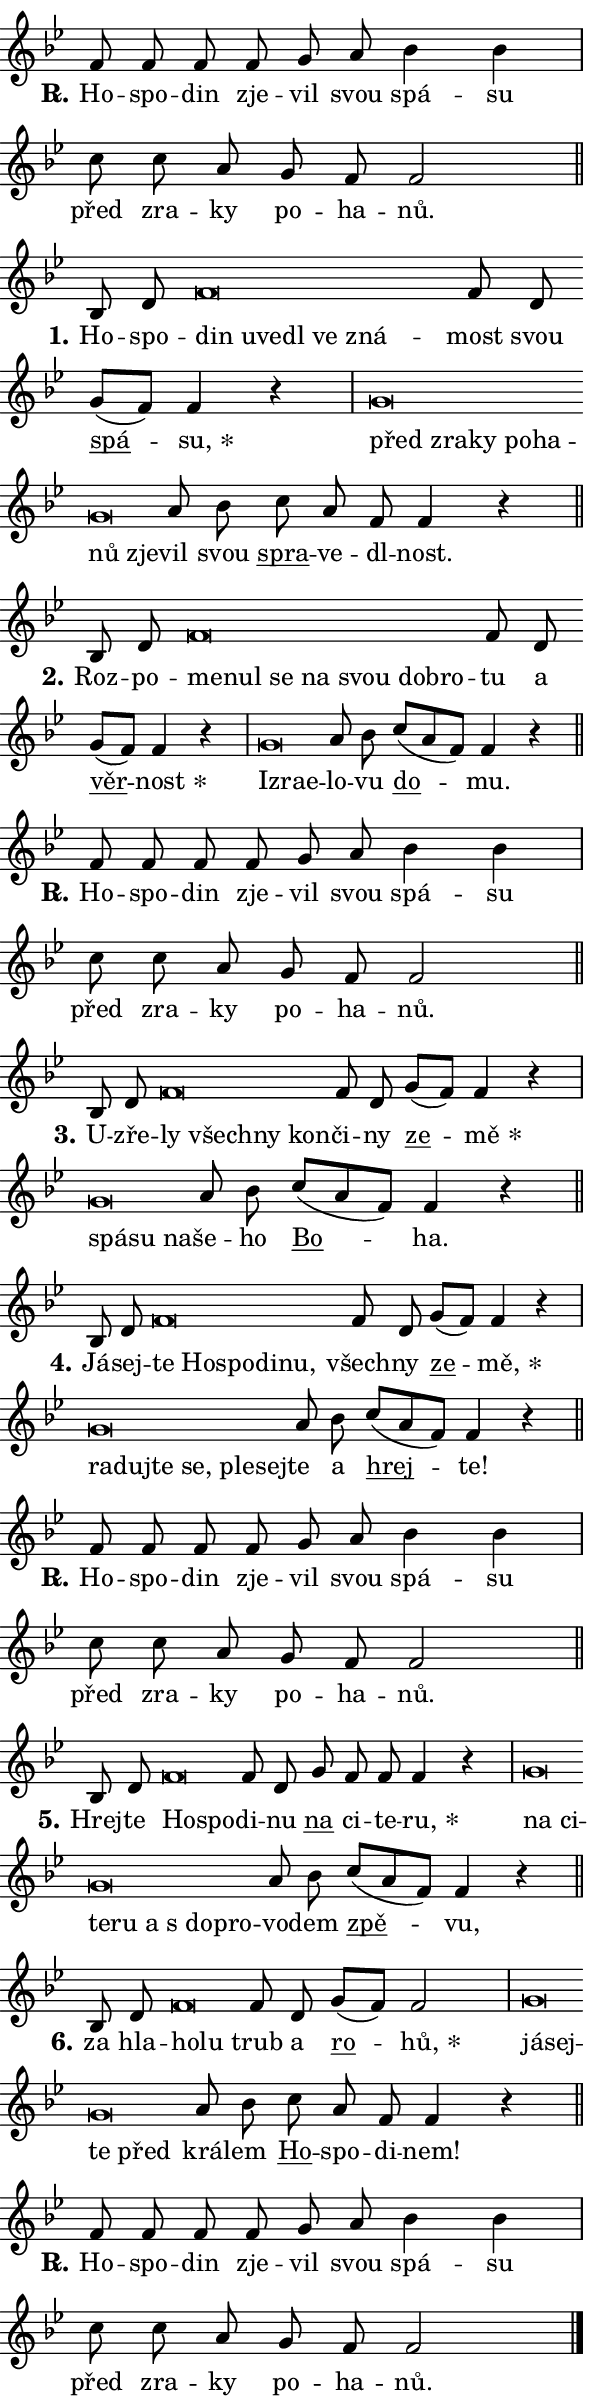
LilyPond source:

\version "2.24.0"
\header { tagline = "" }
\paper {
  indent = 0\cm
  top-margin = 0\cm
  right-margin = 0.13\cm % to fit lyric hyphens
  bottom-margin = 0\cm
  left-margin = 0\cm
  paper-width = 10\cm
  page-breaking = #ly:one-page-breaking
  system-system-spacing.basic-distance = #11
  score-system-spacing.basic-distance = #11
  ragged-last = ##f
}


%% Author: Thomas Morley
%% https://lists.gnu.org/archive/html/lilypond-user/2020-05/msg00002.html
#(define (line-position grob)
"Returns position of @var[grob} in current system:
   @code{'start}, if at first time-step
   @code{'end}, if at last time-step
   @code{'middle} otherwise
"
  (let* ((col (ly:item-get-column grob))
         (ln (ly:grob-object col 'left-neighbor))
         (rn (ly:grob-object col 'right-neighbor))
         (col-to-check-left (if (ly:grob? ln) ln col))
         (col-to-check-right (if (ly:grob? rn) rn col))
         (break-dir-left
           (and
             (ly:grob-property col-to-check-left 'non-musical #f)
             (ly:item-break-dir col-to-check-left)))
         (break-dir-right
           (and
             (ly:grob-property col-to-check-right 'non-musical #f)
             (ly:item-break-dir col-to-check-right))))
        (cond ((eqv? 1 break-dir-left) 'start)
              ((eqv? -1 break-dir-right) 'end)
              (else 'middle))))

#(define (tranparent-at-line-position vctor)
  (lambda (grob)
  "Relying on @code{line-position} select the relevant enry from @var{vctor}.
Used to determine transparency,"
    (case (line-position grob)
      ((end) (not (vector-ref vctor 0)))
      ((middle) (not (vector-ref vctor 1)))
      ((start) (not (vector-ref vctor 2))))))

noteHeadBreakVisibility =
#(define-music-function (break-visibility)(vector?)
"Makes @code{NoteHead}s transparent relying on @var{break-visibility}"
#{
  \override NoteHead.transparent =
    #(tranparent-at-line-position break-visibility)
#})

#(define delete-ledgers-for-transparent-note-heads
  (lambda (grob)
    "Reads whether a @code{NoteHead} is transparent.
If so this @code{NoteHead} is removed from @code{'note-heads} from
@var{grob}, which is supposed to be @code{LedgerLineSpanner}.
As a result ledgers are not printed for this @code{NoteHead}"
    (let* ((nhds-array (ly:grob-object grob 'note-heads))
           (nhds-list
             (if (ly:grob-array? nhds-array)
                 (ly:grob-array->list nhds-array)
                 '()))
           ;; Relies on the transparent-property being done before
           ;; Staff.LedgerLineSpanner.after-line-breaking is executed.
           ;; This is fragile ...
           (to-keep
             (remove
               (lambda (nhd)
                 (ly:grob-property nhd 'transparent #f))
               nhds-list)))
      ;; TODO find a better method to iterate over grob-arrays, similiar
      ;; to filter/remove etc for lists
      ;; For now rebuilt from scratch
      (set! (ly:grob-object grob 'note-heads)  '())
      (for-each
        (lambda (nhd)
          (ly:pointer-group-interface::add-grob grob 'note-heads nhd))
        to-keep))))

squashNotes = {
  \override NoteHead.X-extent = #'(-0.2 . 0.2)
  \override NoteHead.Y-extent = #'(-0.75 . 0)
  \override NoteHead.stencil =
    #(lambda (grob)
       (let ((pos (ly:grob-property grob 'staff-position)))
         (begin
           (if (< pos -7) (display "ERROR: Lower brevis then expected\n") (display ""))
           (if (<= pos -6) ly:text-interface::print ly:note-head::print))))
}
unSquashNotes = {
  \revert NoteHead.X-extent
  \revert NoteHead.Y-extent
  \revert NoteHead.stencil
}

hideNotes = \noteHeadBreakVisibility #begin-of-line-visible
unHideNotes = \noteHeadBreakVisibility #all-visible

% work-around for resetting accidentals
% https://lilypond.org/doc/v2.23/Documentation/notation/displaying-rhythms#unmetered-music
cadenzaMeasure = {
  \cadenzaOff
  \partial 1024 s1024
  \cadenzaOn
}

#(define-markup-command (accent layout props text) (markup?)
  "Underline accented syllable"
  (interpret-markup layout props
    #{\markup \override #'(offset . 4.3) \underline { #text }#}))

responsum = \markup \concat {
  "R" \hspace #-1.05 \path #0.1 #'((moveto 0 0.07) (lineto 0.9 0.8)) \hspace #0.05 "."
}

spaceSize = #0.6828661417322834 % exact space size for TeX Gyre Schola

\layout {
  \context {
    \Staff
    \remove "Time_signature_engraver"
    \override LedgerLineSpanner.after-line-breaking = #delete-ledgers-for-transparent-note-heads
  }
  \context {
    \Lyrics {
      \override LyricSpace.minimum-distance = \spaceSize
      \override LyricText.font-name = #"TeX Gyre Schola"
      \override LyricText.font-size = 1
      \override StanzaNumber.font-name = #"TeX Gyre Schola Bold"
      \override StanzaNumber.font-size = 1
    }
  }
  \context {
    \Score 
    \override NoteHead.text =
      #(lambda (grob) 
        (let ((pos (ly:grob-property grob 'staff-position)))
          #{\markup {
            \combine
              \halign #-0.55 \raise #(if (= pos -6) 0 0.5) \override #'(thickness . 2) \draw-line #'(3.2 . 0)
              \musicglyph "noteheads.sM1"
          }#}))
  }
}

% magnetic-lyrics.ily
%
%   written by
%     Jean Abou Samra <jean@abou-samra.fr>
%     Werner Lemberg <wl@gnu.org>
%
%   adapted by
%     Jiri Hon <jiri.hon@gmail.com>
%
% Version 2022-Apr-15

% https://www.mail-archive.com/lilypond-user@gnu.org/msg149350.html

#(define (Left_hyphen_pointer_engraver context)
   "Collect syllable-hyphen-syllable occurrences in lyrics and store
them in properties.  This engraver only looks to the left.  For
example, if the lyrics input is @code{foo -- bar}, it does the
following.

@itemize @bullet
@item
Set the @code{text} property of the @code{LyricHyphen} grob between
@q{foo} and @q{bar} to @code{foo}.

@item
Set the @code{left-hyphen} property of the @code{LyricText} grob with
text @q{foo} to the @code{LyricHyphen} grob between @q{foo} and
@q{bar}.
@end itemize

Use this auxiliary engraver in combination with the
@code{lyric-@/text::@/apply-@/magnetic-@/offset!} hook."
   (let ((hyphen #f)
         (text #f))
     (make-engraver
      (acknowledgers
       ((lyric-syllable-interface engraver grob source-engraver)
        (set! text grob)))
      (end-acknowledgers
       ((lyric-hyphen-interface engraver grob source-engraver)
        ;(when (not (grob::has-interface grob 'lyric-space-interface))
          (set! hyphen grob)));)
      ((stop-translation-timestep engraver)
       (when (and text hyphen)
         (ly:grob-set-object! text 'left-hyphen hyphen))
       (set! text #f)
       (set! hyphen #f)))))

#(define (lyric-text::apply-magnetic-offset! grob)
   "If the space between two syllables is less than the value in
property @code{LyricText@/.details@/.squash-threshold}, move the right
syllable to the left so that it gets concatenated with the left
syllable.

Use this function as a hook for
@code{LyricText@/.after-@/line-@/breaking} if the
@code{Left_@/hyphen_@/pointer_@/engraver} is active."
   (let ((hyphen (ly:grob-object grob 'left-hyphen #f)))
     (when hyphen
       (let ((left-text (ly:spanner-bound hyphen LEFT)))
         (when (grob::has-interface left-text 'lyric-syllable-interface)
           (let* ((common (ly:grob-common-refpoint grob left-text X))
                  (this-x-ext (ly:grob-extent grob common X))
                  (left-x-ext
                   (begin
                     ;; Trigger magnetism for left-text.
                     (ly:grob-property left-text 'after-line-breaking)
                     (ly:grob-extent left-text common X)))
                  ;; `delta` is the gap width between two syllables.
                  (delta (- (interval-start this-x-ext)
                            (interval-end left-x-ext)))
                  (details (ly:grob-property grob 'details))
                  (threshold (assoc-get 'squash-threshold details 0.2)))
             (when (< delta threshold)
               (let* (;; We have to manipulate the input text so that
                      ;; ligatures crossing syllable boundaries are not
                      ;; disabled.  For languages based on the Latin
                      ;; script this is essentially a beautification.
                      ;; However, for non-Western scripts it can be a
                      ;; necessity.
                      (lt (ly:grob-property left-text 'text))
                      (rt (ly:grob-property grob 'text))
                      (is-space (grob::has-interface hyphen 'lyric-space-interface))
                      (space (if is-space " " ""))
                      (extra-delta (if is-space spaceSize 0))
                      ;; Append new syllable.
                      (ltrt-space (if (and (string? lt) (string? rt))
                                (string-append lt space rt)
                                (make-concat-markup (list lt space rt))))
                      ;; Right-align `ltrt` to the right side.
                      (ltrt-space-markup (grob-interpret-markup
                               grob
                               (make-translate-markup
                                (cons (interval-length this-x-ext) 0)
                                (make-right-align-markup ltrt-space)))))
                 (begin
                   ;; Don't print `left-text`.
                   (ly:grob-set-property! left-text 'stencil #f)
                   ;; Set text and stencil (which holds all collected
                   ;; syllables so far) and shift it to the left.
                   (ly:grob-set-property! grob 'text ltrt-space)
                   (ly:grob-set-property! grob 'stencil ltrt-space-markup)
                   (ly:grob-translate-axis! grob (- (- delta extra-delta)) X))))))))))


#(define (lyric-hyphen::displace-bounds-first grob)
   ;; Make very sure this callback isn't triggered too early.
   (let ((left (ly:spanner-bound grob LEFT))
         (right (ly:spanner-bound grob RIGHT)))
     (ly:grob-property left 'after-line-breaking)
     (ly:grob-property right 'after-line-breaking)
     (ly:lyric-hyphen::print grob)))

squashThreshold = #0.4

\layout {
  \context {
    \Lyrics
    \consists #Left_hyphen_pointer_engraver
    \override LyricText.after-line-breaking =
      #lyric-text::apply-magnetic-offset!
    \override LyricHyphen.stencil = #lyric-hyphen::displace-bounds-first
    \override LyricText.details.squash-threshold = \squashThreshold
    \override LyricHyphen.minimum-distance = 0
    \override LyricHyphen.minimum-length = \squashThreshold
  }
}

squashText = \override LyricText.details.squash-threshold = 9999
unSquashText = \override LyricText.details.squash-threshold = \squashThreshold

leftText = \override LyricText.self-alignment-X = #LEFT
unLeftText = \revert LyricText.self-alignment-X

starOffset = #(lambda (grob) 
                (let ((x_offset (ly:self-alignment-interface::aligned-on-x-parent grob)))
                  (if (= x_offset 0) 0 (+ x_offset 1.2))))

star = #(define-music-function (syllable)(string?)
"Append star separator at the end of a syllable"
#{
  \once \override LyricText.X-offset = #starOffset
  \lyricmode { \markup {
    #syllable
    \override #'((font-name . "TeX Gyre Schola Bold")) \hspace #0.2 \lower #0.65 \larger "*"
  } }
#})

starAccent = #(define-music-function (syllable)(string?)
"Append star separator at the end of a syllable and make accent"
#{
  \once \override LyricText.X-offset = #starOffset
  \lyricmode { \markup {
    \accent #syllable
    \override #'((font-name . "TeX Gyre Schola Bold")) \hspace #0.2 \lower #0.65 \larger "*"
  } }
#})

breath = #(define-music-function (syllable)(string?)
"Append breathing indicator at the end of a syllable"
#{
  \lyricmode { \markup { #syllable "+" } }
#})

optionalBreath = #(define-music-function (syllable)(string?)
"Append optional breathing indicator at the end of a syllable"
#{
  \lyricmode { \markup { #syllable "(+)" } }
#})


\score {
    <<
        \new Voice = "melody" { \cadenzaOn \key bes \major \relative { f'8 f f f g a \bar "" bes4 bes \cadenzaMeasure \bar "|" c8 c a \bar "" g f f2 \cadenzaMeasure \bar "||" \break } }
        \new Lyrics \lyricsto "melody" { \lyricmode { \set stanza = \responsum
Ho -- spo -- din zje -- vil svou spá -- su před zra -- ky po -- ha -- nů. } }
    >>
    \layout {}
}

\score {
    <<
        \new Voice = "melody" { \cadenzaOn \key bes \major \relative { bes8 d \bar "" \squashNotes f\breve*1/16 \hideNotes \breve*1/16 \bar "" \breve*1/16 \bar "" \breve*1/16 \bar "" \breve*1/16 \breve*1/16 \bar "" \unHideNotes \unSquashNotes f8 d \bar "" g[( f)] f4 r \cadenzaMeasure \bar "|" \squashNotes g\breve*1/16 \hideNotes \breve*1/16 \bar "" \breve*1/16 \bar "" \breve*1/16 \bar "" \breve*1/16 \bar "" \breve*1/16 \breve*1/16 \bar "" \unHideNotes \unSquashNotes a8 bes \bar "" c a f f4 r \cadenzaMeasure \bar "||" \break } }
        \new Lyrics \lyricsto "melody" { \lyricmode { \set stanza = "1."
Ho -- spo -- \leftText din \squashText u -- ve -- dl ve zná -- \unLeftText \unSquashText most svou \markup \accent spá -- \star su, \leftText před \squashText zra -- ky po -- ha -- nů zje -- \unLeftText \unSquashText vil svou \markup \accent spra -- ve -- dl -- nost. } }
    >>
    \layout {}
}

\score {
    <<
        \new Voice = "melody" { \cadenzaOn \key bes \major \relative { bes8 d \bar "" \squashNotes f\breve*1/16 \hideNotes \breve*1/16 \bar "" \breve*1/16 \bar "" \breve*1/16 \bar "" \breve*1/16 \bar "" \breve*1/16 \breve*1/16 \bar "" \unHideNotes \unSquashNotes f8 d \bar "" g[( f)] f4 r \cadenzaMeasure \bar "|" \squashNotes g\breve*1/16 \hideNotes \breve*1/16 \breve*1/16 \bar "" \unHideNotes \unSquashNotes a8 bes \bar "" c[( a f)] f4 r \cadenzaMeasure \bar "||" \break } }
        \new Lyrics \lyricsto "melody" { \lyricmode { \set stanza = "2."
Roz -- po -- \leftText me -- \squashText nul se na svou dob -- ro -- \unLeftText \unSquashText tu a \markup \accent věr -- \star nost \leftText Iz -- \squashText ra -- e -- \unLeftText \unSquashText lo -- vu \markup \accent do -- mu. } }
    >>
    \layout {}
}

\score {
    <<
        \new Voice = "melody" { \cadenzaOn \key bes \major \relative { f'8 f f f g a \bar "" bes4 bes \cadenzaMeasure \bar "|" c8 c a \bar "" g f f2 \cadenzaMeasure \bar "||" \break } }
        \new Lyrics \lyricsto "melody" { \lyricmode { \set stanza = \responsum
Ho -- spo -- din zje -- vil svou spá -- su před zra -- ky po -- ha -- nů. } }
    >>
    \layout {}
}

\score {
    <<
        \new Voice = "melody" { \cadenzaOn \key bes \major \relative { bes8 d \bar "" \squashNotes f\breve*1/16 \hideNotes \breve*1/16 \bar "" \breve*1/16 \breve*1/16 \bar "" \unHideNotes \unSquashNotes f8 d \bar "" g[( f)] f4 r \cadenzaMeasure \bar "|" \squashNotes g\breve*1/16 \hideNotes \breve*1/16 \breve*1/16 \bar "" \unHideNotes \unSquashNotes a8 bes \bar "" c[( a f)] f4 r \cadenzaMeasure \bar "||" \break } }
        \new Lyrics \lyricsto "melody" { \lyricmode { \set stanza = "3."
U -- zře -- \leftText ly \squashText všech -- ny kon -- \unLeftText \unSquashText či -- ny \markup \accent ze -- \star mě \leftText spá -- \squashText su na -- \unLeftText \unSquashText še -- ho \markup \accent Bo -- ha. } }
    >>
    \layout {}
}

\score {
    <<
        \new Voice = "melody" { \cadenzaOn \key bes \major \relative { bes8 d \bar "" \squashNotes f\breve*1/16 \hideNotes \breve*1/16 \bar "" \breve*1/16 \bar "" \breve*1/16 \breve*1/16 \bar "" \unHideNotes \unSquashNotes f8 d \bar "" g[( f)] f4 r \cadenzaMeasure \bar "|" \squashNotes g\breve*1/16 \hideNotes \breve*1/16 \bar "" \breve*1/16 \bar "" \breve*1/16 \bar "" \breve*1/16 \breve*1/16 \bar "" \unHideNotes \unSquashNotes a8 bes \bar "" c[( a f)] f4 r \cadenzaMeasure \bar "||" \break } }
        \new Lyrics \lyricsto "melody" { \lyricmode { \set stanza = "4."
Já -- sej -- \leftText te \squashText Ho -- spo -- di -- nu, \unLeftText \unSquashText všech -- ny \markup \accent ze -- \star mě, \leftText ra -- \squashText duj -- te se, ple -- sej -- \unLeftText \unSquashText te a \markup \accent hrej -- te! } }
    >>
    \layout {}
}

\score {
    <<
        \new Voice = "melody" { \cadenzaOn \key bes \major \relative { f'8 f f f g a \bar "" bes4 bes \cadenzaMeasure \bar "|" c8 c a \bar "" g f f2 \cadenzaMeasure \bar "||" \break } }
        \new Lyrics \lyricsto "melody" { \lyricmode { \set stanza = \responsum
Ho -- spo -- din zje -- vil svou spá -- su před zra -- ky po -- ha -- nů. } }
    >>
    \layout {}
}

\score {
    <<
        \new Voice = "melody" { \cadenzaOn \key bes \major \relative { bes8 d \bar "" \squashNotes f\breve*1/16 \hideNotes \breve*1/16 \bar "" \unHideNotes \unSquashNotes f8 d \bar "" g f f f4 r \cadenzaMeasure \bar "|" \squashNotes g\breve*1/16 \hideNotes \breve*1/16 \bar "" \breve*1/16 \bar "" \breve*1/16 \bar "" \breve*1/16 \bar "" \breve*1/16 \breve*1/16 \bar "" \unHideNotes \unSquashNotes a8 bes \bar "" c[( a f)] f4 r \cadenzaMeasure \bar "||" \break } }
        \new Lyrics \lyricsto "melody" { \lyricmode { \set stanza = "5."
Hrej -- te \leftText Ho -- \squashText spo -- \unLeftText \unSquashText di -- nu \markup \accent na ci -- te -- \star ru, \leftText na \squashText ci -- te -- ru a "s do" -- pro -- \unLeftText \unSquashText vo -- dem \markup \accent zpě -- vu, } }
    >>
    \layout {}
}

\score {
    <<
        \new Voice = "melody" { \cadenzaOn \key bes \major \relative { bes8 d \bar "" \squashNotes f\breve*1/16 \hideNotes \breve*1/16 \bar "" \unHideNotes \unSquashNotes f8 d \bar "" g[( f)] f2 \cadenzaMeasure \bar "|" \squashNotes g\breve*1/16 \hideNotes \breve*1/16 \bar "" \breve*1/16 \breve*1/16 \bar "" \unHideNotes \unSquashNotes a8 bes \bar "" c a f f4 r \cadenzaMeasure \bar "||" \break } }
        \new Lyrics \lyricsto "melody" { \lyricmode { \set stanza = "6."
za hla -- \leftText ho -- \squashText lu \unLeftText \unSquashText trub a \markup \accent ro -- \star hů, \leftText já -- \squashText sej -- te před \unLeftText \unSquashText krá -- lem \markup \accent Ho -- spo -- di -- nem! } }
    >>
    \layout {}
}

\score {
    <<
        \new Voice = "melody" { \cadenzaOn \key bes \major \relative { f'8 f f f g a \bar "" bes4 bes \cadenzaMeasure \bar "|" c8 c a \bar "" g f f2 \cadenzaMeasure \bar "||" \break } \bar "|." }
        \new Lyrics \lyricsto "melody" { \lyricmode { \set stanza = \responsum
Ho -- spo -- din zje -- vil svou spá -- su před zra -- ky po -- ha -- nů. } }
    >>
    \layout {}
}
